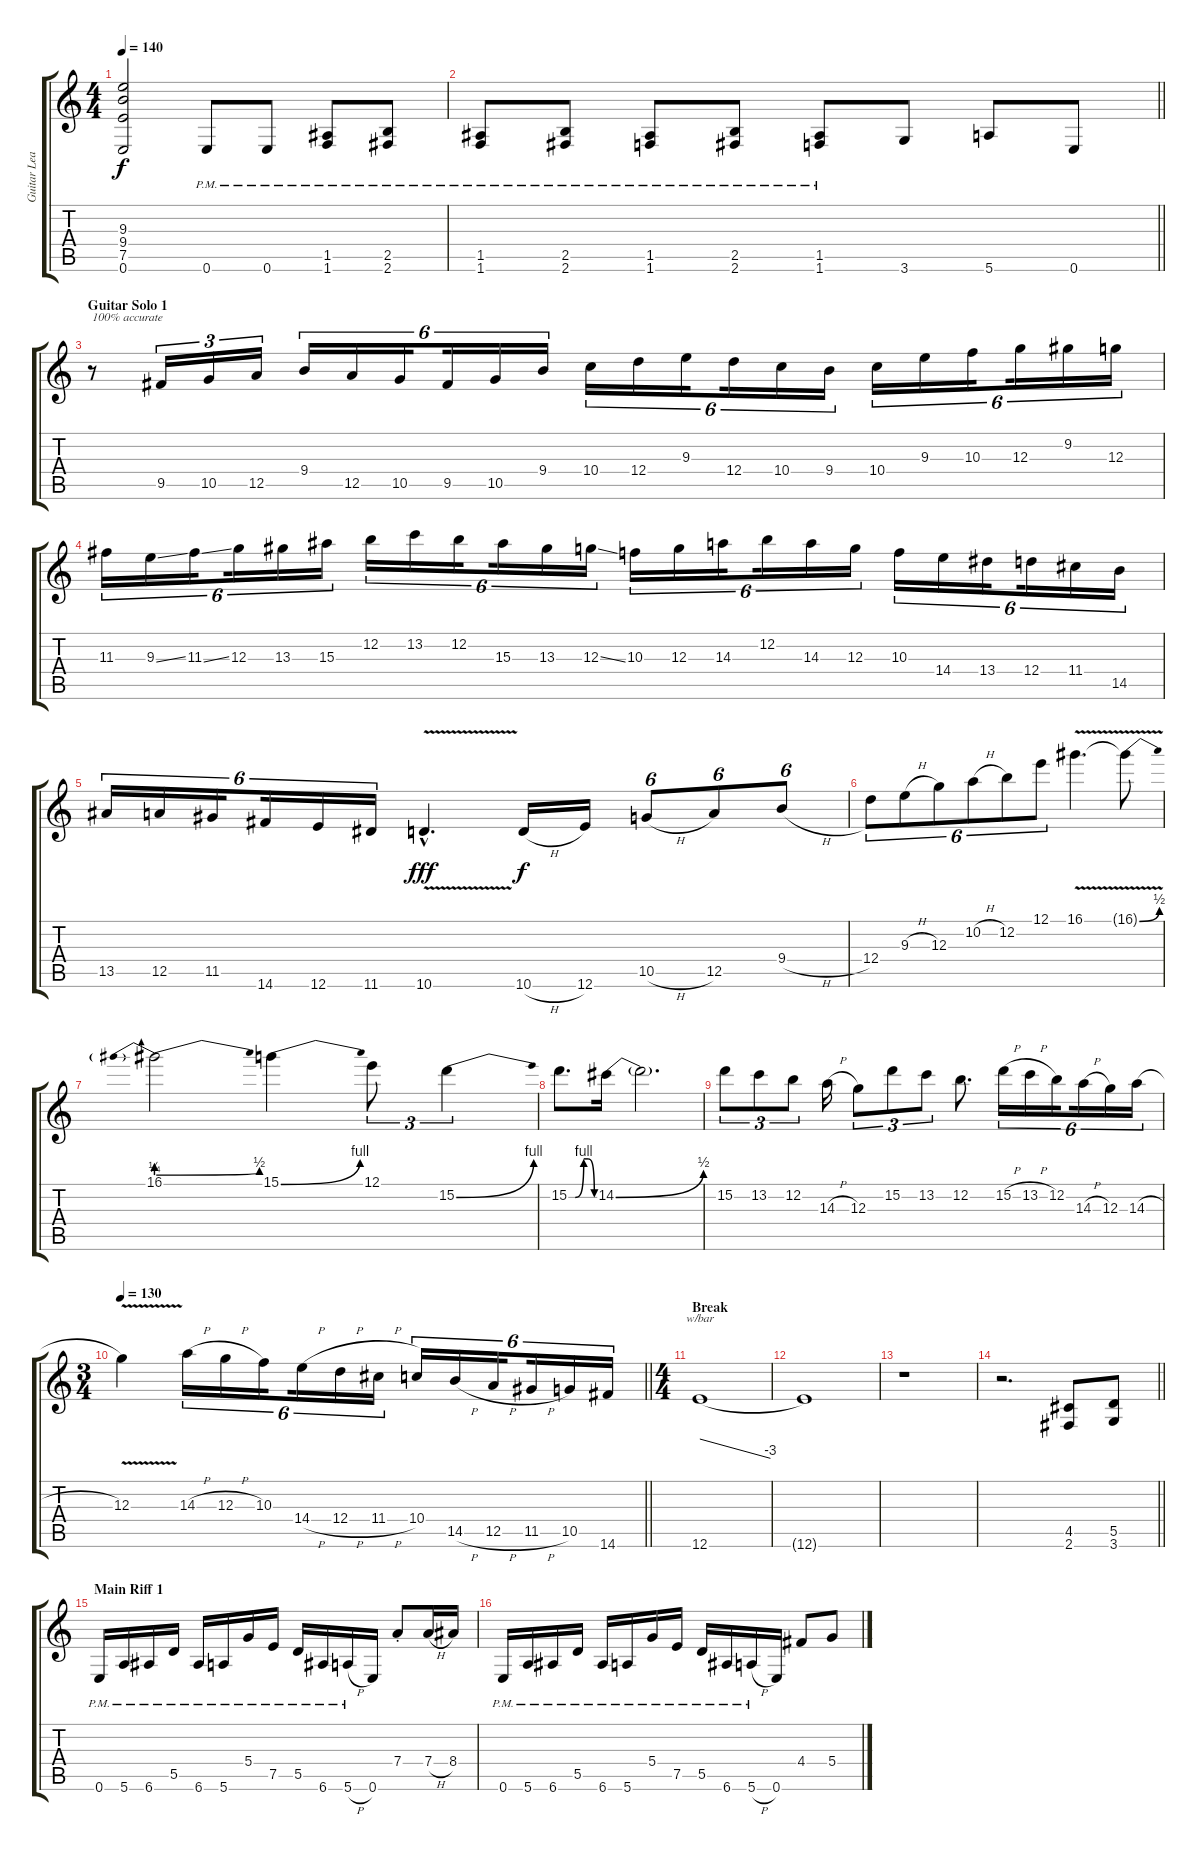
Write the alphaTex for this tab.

\track ("Guitar Lead" "Guitar Lea") {instrument electricguitarclean}
\staff {score tabs}
\tuning (E4 B3 G3 D3 A2 E2) {hide}
\ts (4 4)
\tempo 140
\clef g2
\ks c
(9.3 9.4 7.5 0.6).2{dy f} 0.6{pm}.8 0.6{pm}.8 (1.5{pm} 1.6{pm}).8 (2.5{pm} 2.6{pm}).8 |
\barLineRight lightlight
(1.5{pm} 1.6{pm}).8 (2.5{pm} 2.6{pm}).8 (1.5{pm} 1.6{pm}).8 (2.5{pm} 2.6{pm}).8 (1.5{pm} 1.6{pm}).8 3.6.8 5.6.8 0.6.8 |
\section ("" "Guitar Solo 1")
r.8{txt "100% accurate" volume 14} 9.5.16{tu (3 2)} 10.5.16{tu (3 2)} 12.5.16{tu (3 2)} 9.4.16{tu (6 4)} 12.5.16{tu (6 4)} 10.5.16{tu (6 4) beam splitsecondary} 9.5.16{tu (6 4)} 10.5.16{tu (6 4)} 9.4.16{tu (6 4)} 10.4.16{tu (6 4)} 12.4.16{tu (6 4)} 9.3.16{tu (6 4) beam splitsecondary} 12.4.16{tu (6 4)} 10.4.16{tu (6 4)} 9.4.16{tu (6 4)} 10.4.16{tu (6 4)} 9.3.16{tu (6 4)} 10.3.16{tu (6 4) beam splitsecondary} 12.3.16{tu (6 4)} 9.2.16{tu (6 4)} 12.3.16{tu (6 4)} |
11.3.16{tu (6 4)} 9.3{ss}.16{tu (6 4)} 11.3{ss}.16{tu (6 4) beam splitsecondary} 12.3.16{tu (6 4)} 13.3.16{tu (6 4)} 15.3.16{tu (6 4)} 12.2.16{tu (6 4)} 13.2.16{tu (6 4)} 12.2.16{tu (6 4) beam splitsecondary} 15.3.16{tu (6 4)} 13.3.16{tu (6 4)} 12.3{ss}.16{tu (6 4)} 10.3.16{tu (6 4)} 12.3.16{tu (6 4)} 14.3.16{tu (6 4) beam splitsecondary} 12.2.16{tu (6 4)} 14.3.16{tu (6 4)} 12.3.16{tu (6 4)} 10.3.16{tu (6 4)} 14.4.16{tu (6 4)} 13.4.16{tu (6 4) beam splitsecondary} 12.4.16{tu (6 4)} 11.4.16{tu (6 4)} 14.5.16{tu (6 4)} |
13.5.16{tu (6 4)} 12.5.16{tu (6 4)} 11.5.16{tu (6 4) beam splitsecondary} 14.6.16{tu (6 4)} 12.6.16{tu (6 4)} 11.6.16{tu (6 4)} 10.6{v hac}.4{d dy fff} 10.6{h}.16{dy f} 12.6.16 10.5{h}.8{tu (6 4)} 12.5.8{tu (6 4)} 9.4{h}.8{tu (6 4)} |
12.4.8{tu (6 4)} 9.3{h}.8{tu (6 4)} 12.3.8{tu (6 4)} 10.2{h}.8{tu (6 4)} 12.2.8{tu (6 4)} 12.1.8{tu (6 4)} 16.1{v}.4{d} 16.1{be (bend 0 0 60 2) t}.8 |
16.1{be (prebendbend 0 1 60 2)}.2 15.1{be (bend 0 0 60 4)}.4 12.1.8{tu (3 2)} 15.2{be (bend 0 0 60 4)}.4{tu (3 2)} |
15.2{be (custom 0 0 15 0 35 4 45 4 60 0)}.8{d} 14.2{be (bend 0 0 60 2)}.16 14.2{t}.2{d} |
15.2.8{tu (3 2)} 13.2.8{tu (3 2)} 12.2.8{tu (3 2)} 14.3{h}.16 12.3.8{tu (3 2)} 15.2.8{tu (3 2)} 13.2.8{tu (3 2)} 12.2.8{d} 15.2{h}.16{tu (6 4)} 13.2{h}.16{tu (6 4)} 12.2.16{tu (6 4) beam splitsecondary} 14.3{h}.16{tu (6 4)} 12.3.16{tu (6 4)} 14.3{h}.16{tu (6 4)} |
\ts (3 4)
\tempo 130
\barLineRight lightlight
12.3{v}.4 14.3{h}.16{tu (6 4)} 12.3{h}.16{tu (6 4)} 10.3.16{tu (6 4) beam splitsecondary} 14.4{h}.16{tu (6 4)} 12.4{h}.16{tu (6 4)} 11.4{h}.16{tu (6 4)} 10.4.16{tu (6 4)} 14.5{h}.16{tu (6 4)} 12.5{h}.16{tu (6 4) beam splitsecondary} 11.5{h}.16{tu (6 4)} 10.5.16{tu (6 4)} 14.6.16{tu (6 4)} |
\ts (4 4)
\section ("" "Break")
12.6.1{tbe (dive default 0 0 60 -12)} |
12.6{t}.1 |
r.1 |
\barLineRight lightlight
r.2{d} (4.5 2.6).8{volume 12} (5.5 3.6).8 |
\section ("" "Main Riff 1")
0.6{pm}.16 5.6{pm}.16 6.6{pm}.16 5.5{pm}.16 6.6{pm}.16 5.6{pm}.16 5.4{pm}.16 7.5{pm}.16 5.5{pm}.16 6.6{pm}.16 5.6{h pm}.16 0.6.16 7.4{st}.8 7.4{h}.16 8.4.16 |
0.6{pm}.16 5.6{pm}.16 6.6{pm}.16 5.5{pm}.16 6.6{pm}.16 5.6{pm}.16 5.4{pm}.16 7.5{pm}.16 5.5{pm}.16 6.6{pm}.16 5.6{h pm}.16 0.6.16 4.4.8 5.4.8
